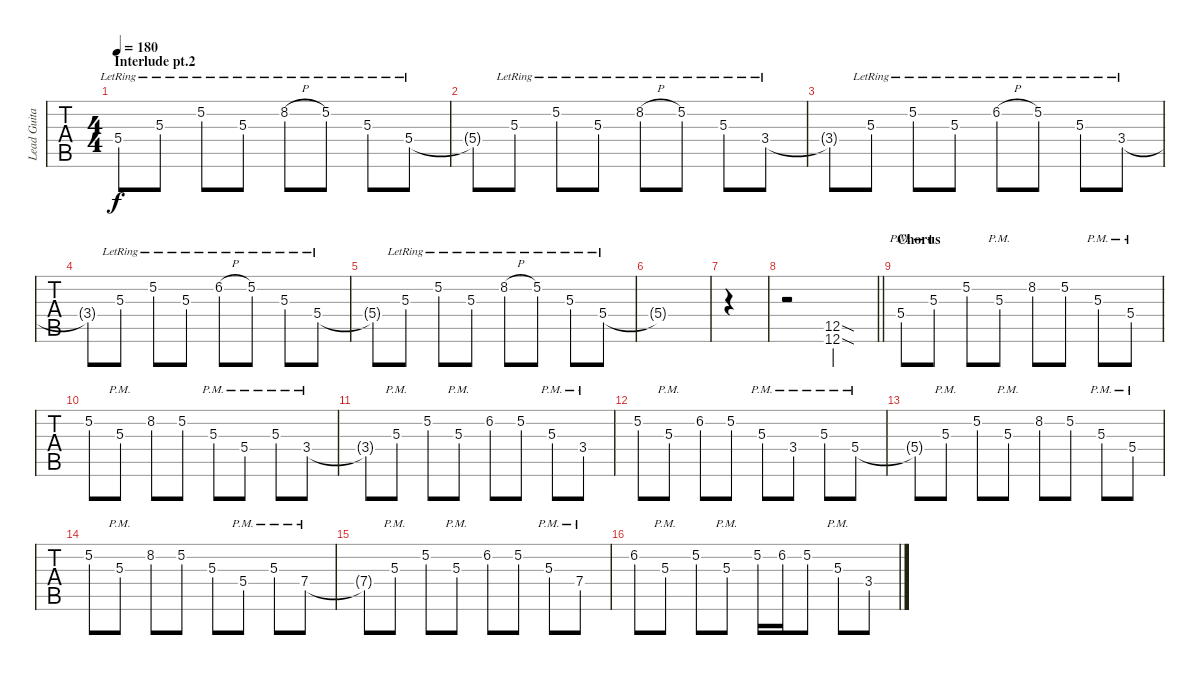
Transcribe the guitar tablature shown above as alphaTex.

\track ("Lead Guitar" "Lead Guita") {instrument distortionguitar}
\staff {tabs}
\tuning (D4 A3 F3 C3 G2 C2) {hide}
\ts (4 4)
\section ("" "Interlude pt.2")
\tempo 180
\clef g2
\ks c
5.4{lr}.8{dy f instrument acousticguitarsteel} 5.3{lr}.8 5.2{lr}.8 5.3{lr}.8 8.2{h lr}.8 5.2{lr}.8 5.3{lr}.8 5.4{lr}.8 |
5.4{t}.8 5.3{lr}.8 5.2{lr}.8 5.3{lr}.8 8.2{h lr}.8 5.2{lr}.8 5.3{lr}.8 3.4{lr}.8 |
3.4{t}.8 5.3{lr}.8 5.2{lr}.8 5.3{lr}.8 6.2{h lr}.8 5.2{lr}.8 5.3{lr}.8 3.4{lr}.8 |
3.4{t}.8 5.3{lr}.8 5.2{lr}.8 5.3{lr}.8 6.2{h lr}.8 5.2{lr}.8 5.3{lr}.8 5.4{lr}.8 |
5.4{t}.8 5.3{lr}.8 5.2{lr}.8 5.3{lr}.8 8.2{h lr}.8 5.2{lr}.8 5.3{lr}.8 5.4{lr}.8 |
5.4{t}.1 |
|
\barLineRight lightlight
r.2 (12.5{sod} 12.6{sod}).2{instrument distortionguitar} |
\section ("" "Chorus")
5.4{pm}.8 5.3{pm}.8 5.2.8 5.3{pm}.8 8.2.8 5.2.8 5.3{pm}.8 5.4{pm}.8 |
5.2.8 5.3{pm}.8 8.2.8 5.2.8 5.3{pm}.8 5.4{pm}.8 5.3{pm}.8 3.4{pm}.8 |
3.4{t}.8 5.3{pm}.8 5.2.8 5.3{pm}.8 6.2.8 5.2.8 5.3{pm}.8 3.4{pm}.8 |
5.2.8 5.3{pm}.8 6.2.8 5.2.8 5.3{pm}.8 3.4{pm}.8 5.3{pm}.8 5.4{pm}.8 |
5.4{t}.8 5.3{pm}.8 5.2.8 5.3{pm}.8 8.2.8 5.2.8 5.3{pm}.8 5.4{pm}.8 |
5.2.8 5.3{pm}.8 8.2.8 5.2.8 5.3.8 5.4{pm}.8 5.3{pm}.8 7.4{pm}.8 |
7.4{t}.8 5.3{pm}.8 5.2.8 5.3{pm}.8 6.2.8 5.2.8 5.3{pm}.8 7.4{pm}.8 |
6.2.8 5.3{pm}.8 5.2.8 5.3{pm}.8 5.2.16 6.2.16 5.2.8 5.3{pm}.8 3.4.8
